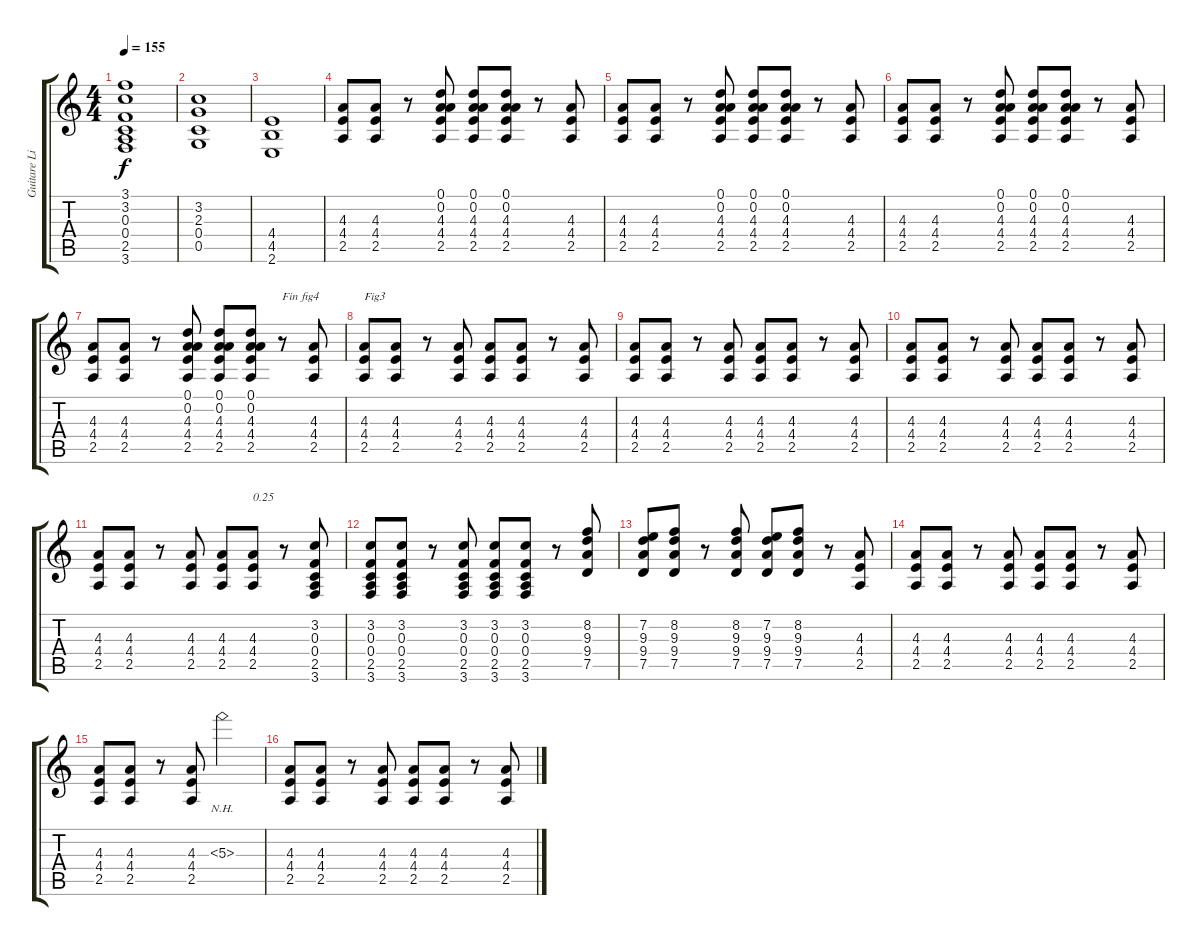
\track ("Guitare Live D" "Guitare Li") {instrument distortionguitar}
\staff {score tabs}
\tuning (D4 A3 F3 C3 G2 D2) {hide}
\ts (4 4)
\tempo 155
\clef g2
\ks c
(3.1 3.2 0.3 0.4 2.5 3.6).1{dy f} |
(3.2 2.3 0.4 0.5).1 |
(4.4 4.5 2.6).1 |
(4.3 4.4 2.5).8 (4.3 4.4 2.5).8 r.8 (0.1 0.2 4.3 4.4 2.5).8 (0.1 0.2 4.3 4.4 2.5).8 (0.1 0.2 4.3 4.4 2.5).8 r.8 (4.3 4.4 2.5).8 |
(4.3 4.4 2.5).8 (4.3 4.4 2.5).8 r.8 (0.1 0.2 4.3 4.4 2.5).8 (0.1 0.2 4.3 4.4 2.5).8 (0.1 0.2 4.3 4.4 2.5).8 r.8 (4.3 4.4 2.5).8 |
(4.3 4.4 2.5).8 (4.3 4.4 2.5).8 r.8 (0.1 0.2 4.3 4.4 2.5).8 (0.1 0.2 4.3 4.4 2.5).8 (0.1 0.2 4.3 4.4 2.5).8 r.8 (4.3 4.4 2.5).8 |
(4.3 4.4 2.5).8 (4.3 4.4 2.5).8 r.8 (0.1 0.2 4.3 4.4 2.5).8 (0.1 0.2 4.3 4.4 2.5).8 (0.1 0.2 4.3 4.4 2.5).8 r.8{txt "Fin fig4"} (4.3 4.4 2.5).8 |
(4.3 4.4 2.5).8{txt "Fig3"} (4.3 4.4 2.5).8 r.8 (4.3 4.4 2.5).8 (4.3 4.4 2.5).8 (4.3 4.4 2.5).8 r.8 (4.3 4.4 2.5).8 |
(4.3 4.4 2.5).8 (4.3 4.4 2.5).8 r.8 (4.3 4.4 2.5).8 (4.3 4.4 2.5).8 (4.3 4.4 2.5).8 r.8 (4.3 4.4 2.5).8 |
(4.3 4.4 2.5).8 (4.3 4.4 2.5).8 r.8 (4.3 4.4 2.5).8 (4.3 4.4 2.5).8 (4.3 4.4 2.5).8 r.8 (4.3 4.4 2.5).8 |
(4.3 4.4 2.5).8 (4.3 4.4 2.5).8 r.8 (4.3 4.4 2.5).8 (4.3 4.4 2.5).8 (4.3 4.4 2.5).8{txt "0.25"} r.8 (3.2 0.3 0.4 2.5 3.6).8 |
(3.2 0.3 0.4 2.5 3.6).8 (3.2 0.3 0.4 2.5 3.6).8 r.8 (3.2 0.3 0.4 2.5 3.6).8 (3.2 0.3 0.4 2.5 3.6).8 (3.2 0.3 0.4 2.5 3.6).8 r.8 (8.2 9.3 9.4 7.5).8 |
(7.2 9.3 9.4 7.5).8 (8.2 9.3 9.4 7.5).8 r.8 (8.2 9.3 9.4 7.5).8 (7.2 9.3 9.4 7.5).8 (8.2 9.3 9.4 7.5).8 r.8 (4.3 4.4 2.5).8 |
(4.3 4.4 2.5).8 (4.3 4.4 2.5).8 r.8 (4.3 4.4 2.5).8 (4.3 4.4 2.5).8 (4.3 4.4 2.5).8 r.8 (4.3 4.4 2.5).8 |
(4.3 4.4 2.5).8 (4.3 4.4 2.5).8 r.8 (4.3 4.4 2.5).8 5.3{nh}.2 |
(4.3 4.4 2.5).8 (4.3 4.4 2.5).8 r.8 (4.3 4.4 2.5).8 (4.3 4.4 2.5).8 (4.3 4.4 2.5).8 r.8 (4.3 4.4 2.5).8
